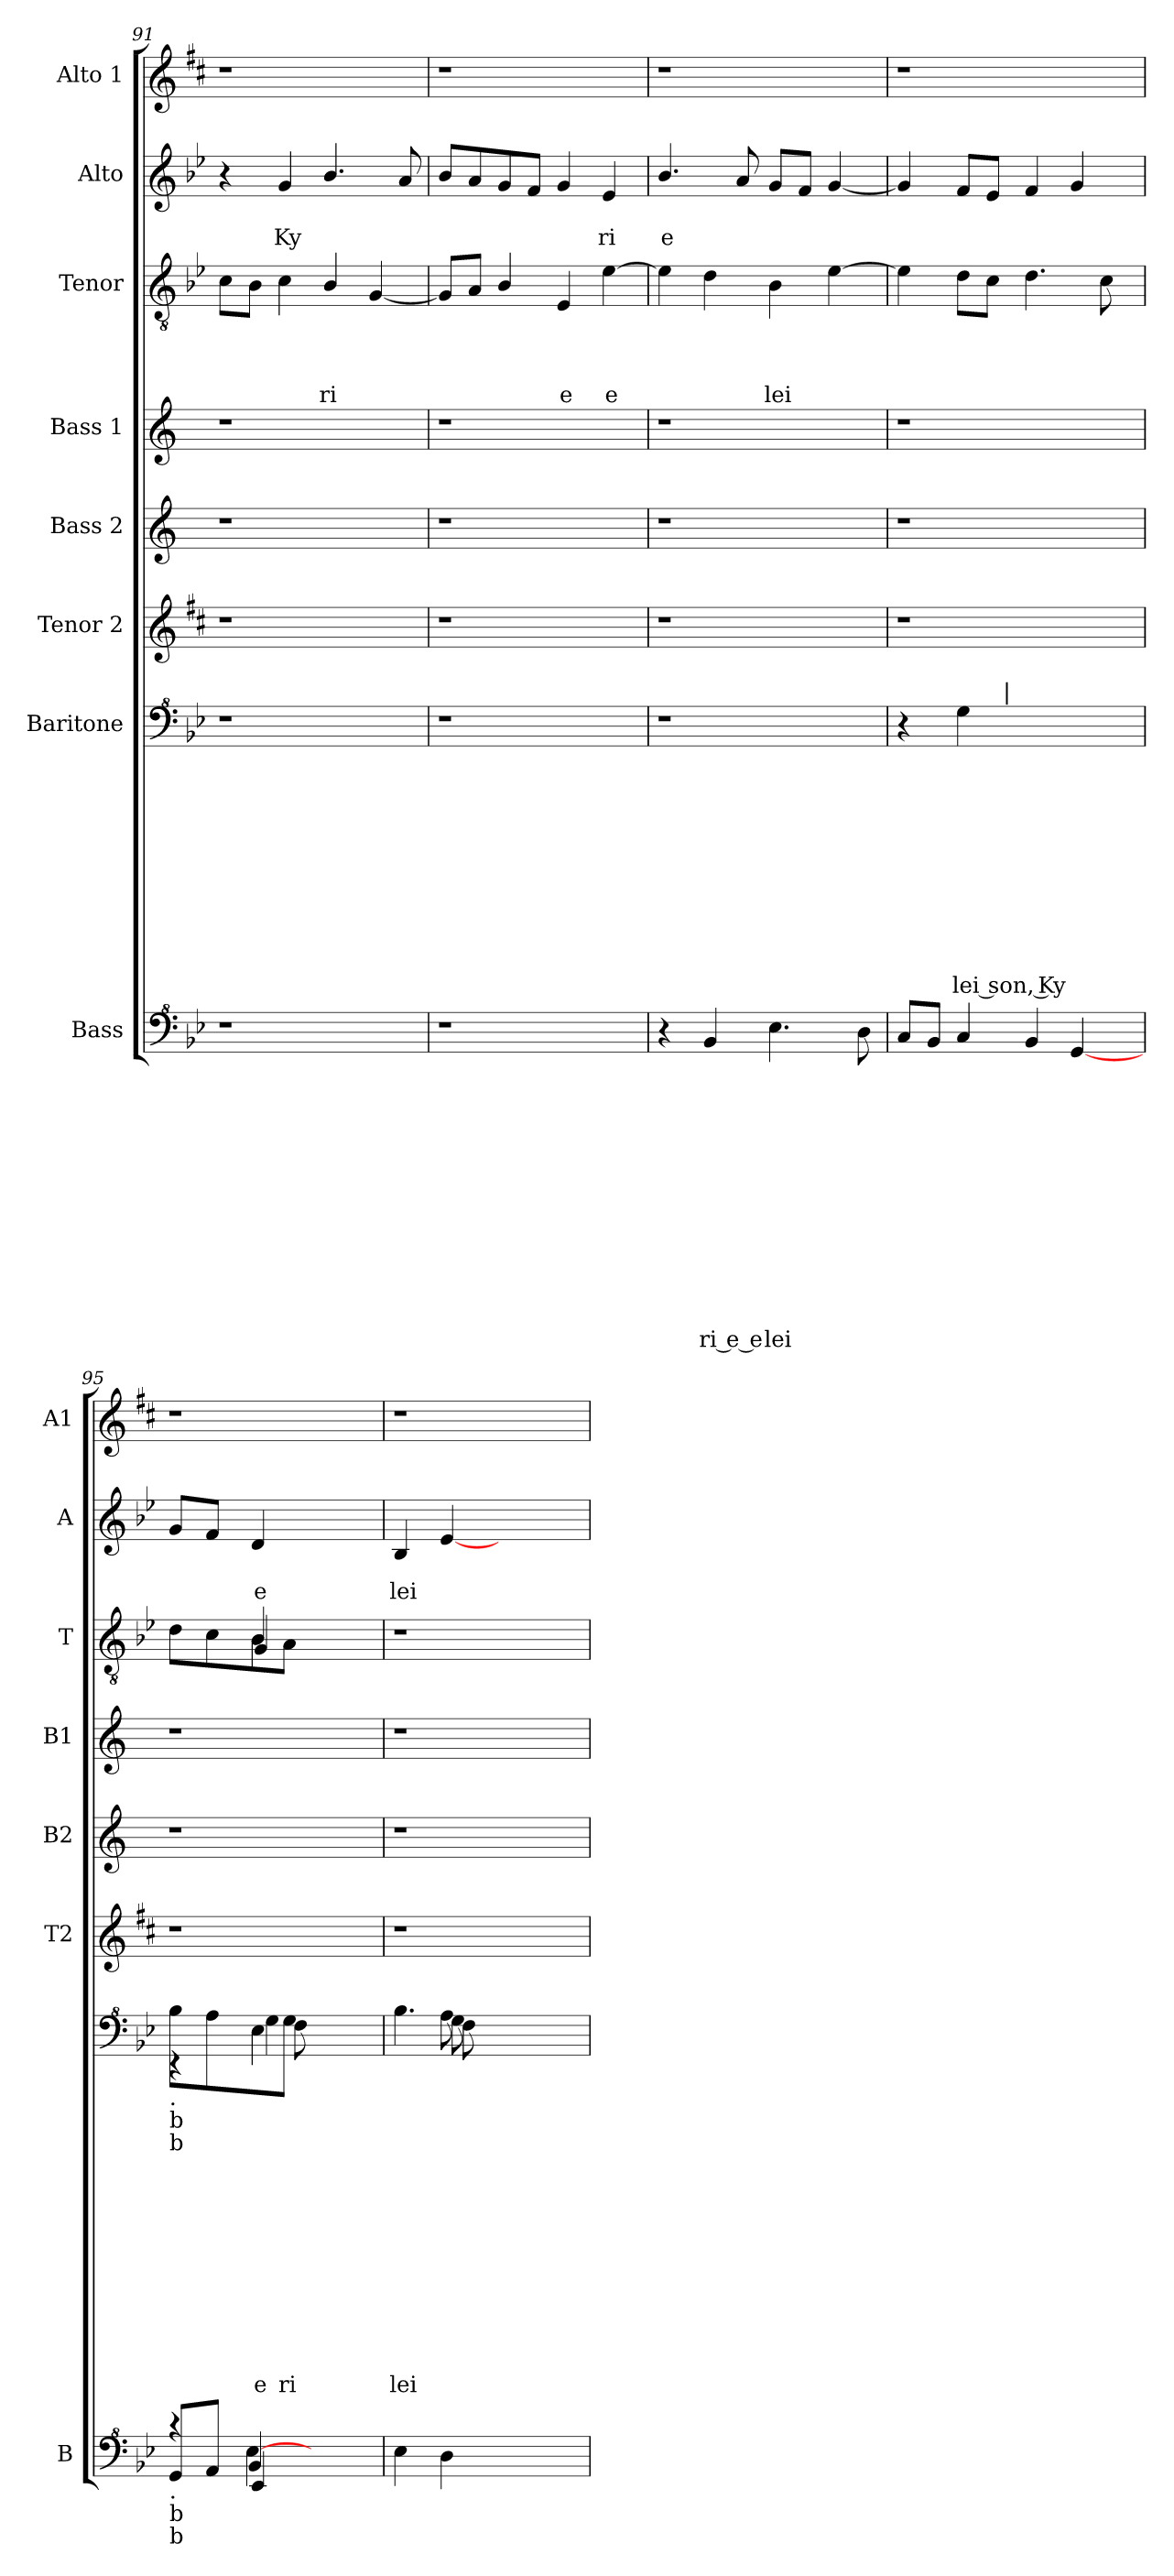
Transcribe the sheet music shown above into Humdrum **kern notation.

**kern	**text	**text	**text	**text	**text	**text	**text	**text	**text	**text	**text	**text	**text	**kern	**text	**text	**text	**text	**text	**text	**text	**text	**text	**text	**text	**kern	**kern	**kern	**kern	**text	**text	**text	**text	**kern	**text	**text	**kern
*part8	*part8	*part8	*part8	*part8	*part8	*part8	*part8	*part8	*part8	*part8	*part8	*part8	*part8	*part7	*part7	*part7	*part7	*part7	*part7	*part7	*part7	*part7	*part7	*part7	*part7	*part6	*part5	*part4	*part3	*part3	*part3	*part3	*part3	*part2	*part2	*part2	*part1
*staff8	*staff8	*staff8	*staff8	*staff8	*staff8	*staff8	*staff8	*staff8	*staff8	*staff8	*staff8	*staff8	*staff8	*staff7	*staff7	*staff7	*staff7	*staff7	*staff7	*staff7	*staff7	*staff7	*staff7	*staff7	*staff7	*staff6	*staff5	*staff4	*staff3	*staff3	*staff3	*staff3	*staff3	*staff2	*staff2	*staff2	*staff1
*I"Bass	*	*	*	*	*	*	*	*	*	*	*	*	*	*I"Baritone	*	*	*	*	*	*	*	*	*	*	*	*I"Tenor 2	*I"Bass 2	*I"Bass 1	*I"Tenor	*	*	*	*	*I"Alto	*	*	*I"Alto 1
*I'B	*	*	*	*	*	*	*	*	*	*	*	*	*	*	*	*	*	*	*	*	*	*	*	*	*	*I'T2	*I'B2	*I'B1	*I'T	*	*	*	*	*I'A	*	*	*I'A1
*clefF^4	*	*	*	*	*	*	*	*	*	*	*	*	*	*clefF^4	*	*	*	*	*	*	*	*	*	*	*	*clefG2	*clefG2	*clefG2	*clefGv2	*	*	*	*	*clefG2	*	*	*clefG2
*	*	*	*	*	*	*	*	*	*	*	*	*	*	*	*	*	*	*	*	*	*	*	*	*	*	*ITrd1c2	*	*	*ITrd1c2	*	*	*	*	*ITrd1c2	*	*	*ITrd1c2
*k[b-e-]	*	*	*	*	*	*	*	*	*	*	*	*	*	*k[b-e-]	*	*	*	*	*	*	*	*	*	*	*	*k[]	*k[]	*k[]	*k[b-e-a-d-]	*	*	*	*	*k[b-e-a-d-]	*	*	*k[]
*B-:	*	*	*	*	*	*	*	*	*	*	*	*	*	*B-:	*	*	*	*	*	*	*	*	*	*	*	*C:	*C:	*C:	*A-:	*	*	*	*	*A-:	*	*	*C:
=91	=91	=91	=91	=91	=91	=91	=91	=91	=91	=91	=91	=91	=91	=91	=91	=91	=91	=91	=91	=91	=91	=91	=91	=91	=91	=91	=91	=91	=91	=91	=91	=91	=91	=91	=91	=91	=91
1r	.	.	.	.	.	.	.	.	.	.	.	.	.	1r	.	.	.	.	.	.	.	.	.	.	.	1r	1r	1r	8B-\L	.	.	.	.	4r	.	.	1r
.	.	.	.	.	.	.	.	.	.	.	.	.	.	.	.	.	.	.	.	.	.	.	.	.	.	.	.	.	8A-\J	.	.	.	.	.	.	.	.
!	!	!	!	!	!	!	!	!	!	!	!	!	!	!	!	!	!	!	!	!	!	!	!	!	!	!	!	!	!	!	!	!	!	!	!	!LO:LY:b	!
.	.	.	.	.	.	.	.	.	.	.	.	.	.	.	.	.	.	.	.	.	.	.	.	.	.	.	.	.	4B-\	.	.	.	.	4f/	.	Ky	.
!	!	!	!	!	!	!	!	!	!	!	!	!	!	!	!	!	!	!	!	!	!	!	!	!	!	!	!	!	!	!	!	!	!LO:LY:b	!	!	!	!
.	.	.	.	.	.	.	.	.	.	.	.	.	.	.	.	.	.	.	.	.	.	.	.	.	.	.	.	.	4A-/	.	.	.	ri	4.a-/	.	.	.
.	.	.	.	.	.	.	.	.	.	.	.	.	.	.	.	.	.	.	.	.	.	.	.	.	.	.	.	.	[<4F/	.	.	.	.	.	.	.	.
.	.	.	.	.	.	.	.	.	.	.	.	.	.	.	.	.	.	.	.	.	.	.	.	.	.	.	.	.	.	.	.	.	.	8g/	.	.	.
=92	=92	=92	=92	=92	=92	=92	=92	=92	=92	=92	=92	=92	=92	=92	=92	=92	=92	=92	=92	=92	=92	=92	=92	=92	=92	=92	=92	=92	=92	=92	=92	=92	=92	=92	=92	=92	=92
1r	.	.	.	.	.	.	.	.	.	.	.	.	.	1r	.	.	.	.	.	.	.	.	.	.	.	1r	1r	1r	8F/L]	.	.	.	.	8a-/L	.	.	1r
.	.	.	.	.	.	.	.	.	.	.	.	.	.	.	.	.	.	.	.	.	.	.	.	.	.	.	.	.	8G/J	.	.	.	.	8g/	.	.	.
.	.	.	.	.	.	.	.	.	.	.	.	.	.	.	.	.	.	.	.	.	.	.	.	.	.	.	.	.	4A-/	.	.	.	.	8f/	.	.	.
.	.	.	.	.	.	.	.	.	.	.	.	.	.	.	.	.	.	.	.	.	.	.	.	.	.	.	.	.	.	.	.	.	.	8e-/J	.	.	.
!	!	!	!	!	!	!	!	!	!	!	!	!	!	!	!	!	!	!	!	!	!	!	!	!	!	!	!	!	!	!	!	!	!LO:LY:b	!	!	!	!
.	.	.	.	.	.	.	.	.	.	.	.	.	.	.	.	.	.	.	.	.	.	.	.	.	.	.	.	.	4D-/	.	.	.	e	4f/	.	.	.
!	!	!	!	!	!	!	!	!	!	!	!	!	!	!	!	!	!	!	!	!	!	!	!	!	!	!	!	!	!	!	!	!	!LO:LY:b	!	!	!LO:LY:b	!
.	.	.	.	.	.	.	.	.	.	.	.	.	.	.	.	.	.	.	.	.	.	.	.	.	.	.	.	.	[>4d-\	.	.	.	e	4d-/	.	ri	.
=93	=93	=93	=93	=93	=93	=93	=93	=93	=93	=93	=93	=93	=93	=93	=93	=93	=93	=93	=93	=93	=93	=93	=93	=93	=93	=93	=93	=93	=93	=93	=93	=93	=93	=93	=93	=93	=93
!	!	!	!	!	!	!	!	!	!	!	!	!	!	!	!	!	!	!	!	!	!	!	!	!	!	!	!	!	!	!	!	!	!	!	!	!LO:LY:b	!
4r	.	.	.	.	.	.	.	.	.	.	.	.	.	1r	.	.	.	.	.	.	.	.	.	.	.	1r	1r	1r	4d-\]	.	.	.	.	4.a-/	.	e	1r
!	!	!	!	!	!	!	!	!	!	!	!	!	!LO:LY:b:rj	!	!	!	!	!	!	!	!	!	!	!	!	!	!	!	!	!	!	!	!	!	!	!	!
4B-/	.	.	.	.	.	.	.	.	.	.	.	.	-ri e e	.	.	.	.	.	.	.	.	.	.	.	.	.	.	.	4c\	.	.	.	.	.	.	.	.
.	.	.	.	.	.	.	.	.	.	.	.	.	.	.	.	.	.	.	.	.	.	.	.	.	.	.	.	.	.	.	.	.	.	8g/	.	.	.
!	!	!	!	!	!	!	!	!	!	!	!	!	!LO:LY:b	!	!	!	!	!	!	!	!	!	!	!	!	!	!	!	!	!	!	!	!LO:LY:b	!	!	!	!
4.e-\	.	.	.	.	.	.	.	.	.	.	.	.	lei	.	.	.	.	.	.	.	.	.	.	.	.	.	.	.	4A-\	.	.	.	lei	8f/L	.	.	.
.	.	.	.	.	.	.	.	.	.	.	.	.	.	.	.	.	.	.	.	.	.	.	.	.	.	.	.	.	.	.	.	.	.	8e-/J	.	.	.
.	.	.	.	.	.	.	.	.	.	.	.	.	.	.	.	.	.	.	.	.	.	.	.	.	.	.	.	.	[>4d-\	.	.	.	.	[<4f/	.	.	.
8d\	.	.	.	.	.	.	.	.	.	.	.	.	.	.	.	.	.	.	.	.	.	.	.	.	.	.	.	.	.	.	.	.	.	.	.	.	.
=94	=94	=94	=94	=94	=94	=94	=94	=94	=94	=94	=94	=94	=94	=94	=94	=94	=94	=94	=94	=94	=94	=94	=94	=94	=94	=94	=94	=94	=94	=94	=94	=94	=94	=94	=94	=94	=94
*	*	*	*	*	*	*	*	*	*	*	*	*	*	*^	*	*	*	*	*	*	*	*	*	*	*	*	*	*	*	*	*	*	*	*	*	*	*
8c/L	.	.	.	.	.	.	.	.	.	.	.	.	.	4r	4ryy	.	.	.	.	.	.	.	.	.	.	.	1r	1r	1r	4d-\]	.	.	.	.	4f/]	.	.	1r
8B-/J	.	.	.	.	.	.	.	.	.	.	.	.	.	.	.	.	.	.	.	.	.	.	.	.	.	.	.	.	.	.	.	.	.	.	.	.	.	.
!	!	!	!	!	!	!	!	!	!	!	!	!	!	!	!	!	!	!	!	!	!	!	!	!	!	!LO:LY:b:rj	!	!	!	!	!	!	!	!	!	!	!	!
4c/	.	.	.	.	.	.	.	.	.	.	.	.	.	4g\	8ryy	.	.	.	.	.	.	.	.	.	.	lei son, Ky	.	.	.	8c\L	.	.	.	.	8e-/L	.	.	.
.	.	.	.	.	.	.	.	.	.	.	.	.	.	.	32.ryy	.	.	.	.	.	.	.	.	.	.	.	.	.	.	8B-\J	.	.	.	.	8d-/J	.	.	.
!	!	!	!	!	!	!	!	!	!	!	!	!	!	!	!LO:TX:a:i:t=|	!	!	!	!	!	!	!	!	!	!	!	!	!	!	!	!	!	!	!	!	!	!	!
.	.	.	.	.	.	.	.	.	.	.	.	.	.	.	2ryy	.	.	.	.	.	.	.	.	.	.	.	.	.	.	.	.	.	.	.	.	.	.	.
4B-/	.	.	.	.	.	.	.	.	.	.	.	.	.	2ryy	.	.	.	.	.	.	.	.	.	.	.	.	.	.	.	4.c\	.	.	.	.	4e-/	.	.	.
[<4G/	.	.	.	.	.	.	.	.	.	.	.	.	.	.	.	.	.	.	.	.	.	.	.	.	.	.	.	.	.	.	.	.	.	.	4f/	.	.	.
.	.	.	.	.	.	.	.	.	.	.	.	.	.	.	.	.	.	.	.	.	.	.	.	.	.	.	.	.	.	8B-\	.	.	.	.	.	.	.	.
.	.	.	.	.	.	.	.	.	.	.	.	.	.	.	16ryy	.	.	.	.	.	.	.	.	.	.	.	.	.	.	.	.	.	.	.	.	.	.	.
.	.	.	.	.	.	.	.	.	.	.	.	.	.	.	64ryy	.	.	.	.	.	.	.	.	.	.	.	.	.	.	.	.	.	.	.	.	.	.	.
!!LO:LB:g=z
=95	=95	=95	=95	=95	=95	=95	=95	=95	=95	=95	=95	=95	=95	=95	=95	=95	=95	=95	=95	=95	=95	=95	=95	=95	=95	=95	=95	=95	=95	=95	=95	=95	=95	=95	=95	=95	=95	=95
*^	*	*	*	*	*	*	*	*	*	*	*	*	*	*^	*	*	*	*	*	*	*	*	*	*	*	*	*	*	*	*^	*	*	*	*	*	*	*	*
*	*^	*	*	*	*	*	*	*	*	*	*	*	*	*	*	*	*^	*	*	*	*	*	*	*	*	*	*	*	*	*	*	*	*^	*	*	*	*	*	*	*	*
!	!	!	!	!	!	!	!	!	!	!	!	!	!	!	!	!LO:TX:b:t=.	!	!	!	!	!	!	!	!	!	!	!	!	!	!	!	!	!	!	!	!	!	!	!	!	!	!	!	!
!	!	!	!	!	!	!	!	!	!	!	!	!	!	!	!	!LO:TX:b:t=b	!	!	!	!	!	!	!	!	!	!	!	!	!	!	!	!	!	!	!	!	!	!	!	!	!	!	!	!
!	!	!	!	!	!	!	!	!	!	!	!	!	!	!	!	!LO:TX:b:t=b	!	!	!	!	!	!	!	!	!	!	!	!	!	!	!	!	!	!	!	!	!	!	!	!	!	!	!	!
!LO:TX:b:t=.	!	!	!	!	!	!	!	!	!	!	!	!	!	!	!	!	!	!	!	!	!	!	!	!	!	!	!	!	!	!	!	!	!	!	!	!	!	!	!	!	!	!	!	!
!LO:TX:b:t=b	!	!	!	!	!	!	!	!	!	!	!	!	!	!	!	!	!	!	!	!	!	!	!	!	!	!	!	!	!	!	!	!	!	!	!	!	!	!	!	!	!	!	!	!
!LO:TX:b:t=b	!	!	!	!	!	!	!	!	!	!	!	!	!	!	!	!	!	!	!	!	!	!	!	!	!	!	!	!	!	!	!	!	!	!	!	!	!	!	!	!	!	!	!	!
4rcc	8G/L	4ryy	.	.	.	.	.	.	.	.	.	.	.	.	.	16..ryy	4rE	8b-\L	4.ryy	.	.	.	.	.	.	.	.	.	.	.	1r	1r	1r	8c\L	4ryy	4ryy	.	.	.	.	8f/L	.	.	1r
.	.	.	.	.	.	.	.	.	.	.	.	.	.	.	.	16ryy	.	.	.	.	.	.	.	.	.	.	.	.	.	.	.	.	.	.	.	.	.	.	.	.	.	.	.	.
.	8A/J	.	.	.	.	.	.	.	.	.	.	.	.	.	.	.	.	8a\	.	.	.	.	.	.	.	.	.	.	.	.	.	.	.	8B-\	.	.	.	.	.	.	8e-/J	.	.	.
.	.	.	.	.	.	.	.	.	.	.	.	.	.	.	.	64ryy	.	.	.	.	.	.	.	.	.	.	.	.	.	.	.	.	.	.	.	.	.	.	.	.	.	.	.	.
.	.	.	.	.	.	.	.	.	.	.	.	.	.	.	.	16ryy	.	.	.	.	.	.	.	.	.	.	.	.	.	.	.	.	.	.	.	.	.	.	.	.	.	.	.	.
!	!	!	!	!	!	!	!	!	!	!	!	!	!	!	!	!	!	!	!	!	!	!	!	!	!	!	!	!	!	!LO:LY:b	!	!	!	!	!	!	!	!	!	!	!	!	!	!
!	!	!	!	!	!	!	!	!	!	!	!	!	!	!	!	!	!	!	!	!	!	!	!	!	!	!	!	!	!	!LO:LY:b	!	!	!	!	!	!	!	!	!	!	!	!	!LO:LY:b	!
4E-/	4B-/	[>4e-\	.	.	.	.	.	.	.	.	.	.	.	.	.	4e-\	4g\	8ryy	.	.	.	.	.	.	.	.	.	.	.	e	.	.	.	8A-\	4A-/	4F/	.	.	.	.	4c/	.	e	.
!	!	!	!	!	!	!	!	!	!	!	!	!	!	!	!	!	!	!	!	!	!	!	!	!	!	!	!	!	!	!LO:LY:b	!	!	!	!	!	!	!	!	!	!	!	!	!	!
.	.	.	.	.	.	.	.	.	.	.	.	.	.	.	.	.	.	8g\J	8f\	.	.	.	.	.	.	.	.	.	.	ri	.	.	.	8G\J	.	.	.	.	.	.	.	.	.	.
2ryy	2ryy	2ryy	.	.	.	.	.	.	.	.	.	.	.	.	.	2ryy	2ryy	2ryy	2ryy	.	.	.	.	.	.	.	.	.	.	.	.	.	.	2ryy	2ryy	2ryy	.	.	.	.	2ryy	.	.	.
=96	=96	=96	=96	=96	=96	=96	=96	=96	=96	=96	=96	=96	=96	=96	=96	=96	=96	=96	=96	=96	=96	=96	=96	=96	=96	=96	=96	=96	=96	=96	=96	=96	=96	=96	=96	=96	=96	=96	=96	=96	=96	=96	=96	=96
!	!	!	!	!	!	!	!	!	!	!	!	!	!	!	!	!	!	!	!	!	!	!	!	!	!	!	!	!	!	!LO:LY:b	!	!	!	!	!	!	!	!	!	!	!	!	!LO:LY:b	!
*v	*v	*v	*	*	*	*	*	*	*	*	*	*	*	*	*	*	*	*	*	*	*	*	*	*	*	*	*	*	*	*	*	*	*	*v	*v	*v	*	*	*	*	*	*	*	*
4e-\	.	.	.	.	.	.	.	.	.	.	.	.	.	4.b-\	4ryy	4ryy	4ryy	.	.	.	.	.	.	.	.	.	.	lei	1r	1r	1r	1r	.	.	.	.	4A-/	.	lei	1r
4d\	.	.	.	.	.	.	.	.	.	.	.	.	.	.	8a\	8g\	8f\	.	.	.	.	.	.	.	.	.	.	.	.	.	.	.	.	.	.	.	[<4d-/	.	.	.
.	.	.	.	.	.	.	.	.	.	.	.	.	.	2ryy	2ryy	2ryy	2ryy	.	.	.	.	.	.	.	.	.	.	.	.	.	.	.	.	.	.	.	.	.	.	.
2ryy	.	.	.	.	.	.	.	.	.	.	.	.	.	.	.	.	.	.	.	.	.	.	.	.	.	.	.	.	.	.	.	.	.	.	.	.	2ryy	.	.	.
.	.	.	.	.	.	.	.	.	.	.	.	.	.	8ryy	8ryy	8ryy	8ryy	.	.	.	.	.	.	.	.	.	.	.	.	.	.	.	.	.	.	.	.	.	.	.
*	*	*	*	*	*	*	*	*	*	*	*	*	*	*v	*v	*v	*v	*	*	*	*	*	*	*	*	*	*	*	*	*	*	*	*	*	*	*	*	*	*	*
=	=	=	=	=	=	=	=	=	=	=	=	=	=	=	=	=	=	=	=	=	=	=	=	=	=	=	=	=	=	=	=	=	=	=	=	=	=
*-	*-	*-	*-	*-	*-	*-	*-	*-	*-	*-	*-	*-	*-	*-	*-	*-	*-	*-	*-	*-	*-	*-	*-	*-	*-	*-	*-	*-	*-	*-	*-	*-	*-	*-	*-	*-	*-
